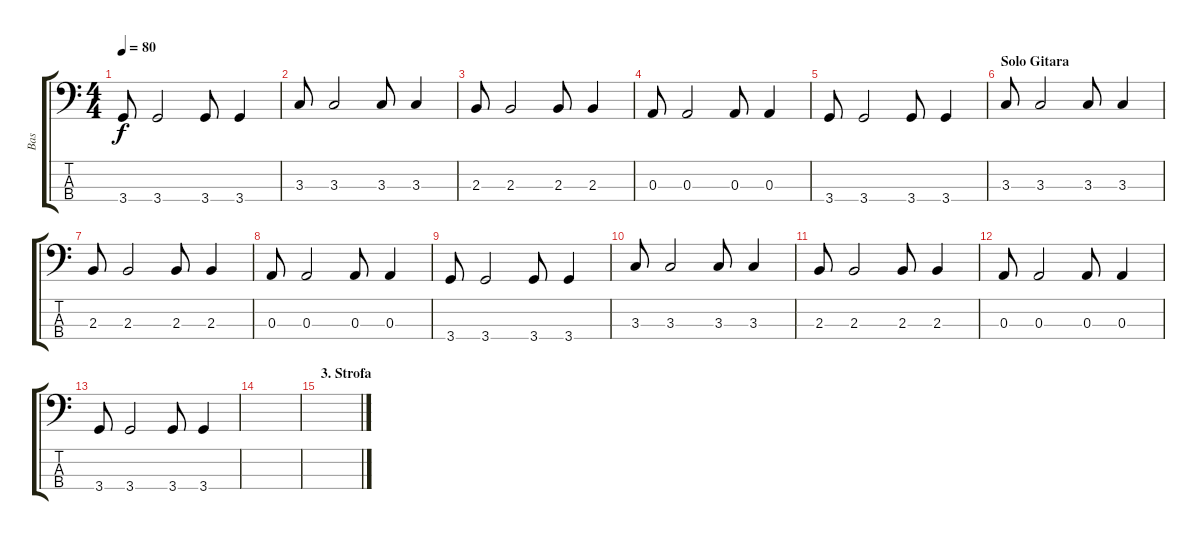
\track ("Bas" "Bas") {instrument electricbasspick}
\staff {score tabs}
\tuning (G2 D2 A1 E1) {hide}
\ts (4 4)
\tempo 80
\clef f4
\ks c
3.4.8{dy f} 3.4.2 3.4.8 3.4.4 |
3.3.8 3.3.2 3.3.8 3.3.4 |
2.3.8 2.3.2 2.3.8 2.3.4 |
0.3.8 0.3.2 0.3.8 0.3.4 |
3.4.8 3.4.2 3.4.8 3.4.4 |
\section ("" "Solo Gitara")
3.3.8 3.3.2 3.3.8 3.3.4 |
2.3.8 2.3.2 2.3.8 2.3.4 |
0.3.8 0.3.2 0.3.8 0.3.4 |
3.4.8 3.4.2 3.4.8 3.4.4 |
3.3.8 3.3.2 3.3.8 3.3.4 |
2.3.8 2.3.2 2.3.8 2.3.4 |
0.3.8 0.3.2 0.3.8 0.3.4 |
3.4.8 3.4.2 3.4.8 3.4.4 |
|
\section ("" "3. Strofa")
